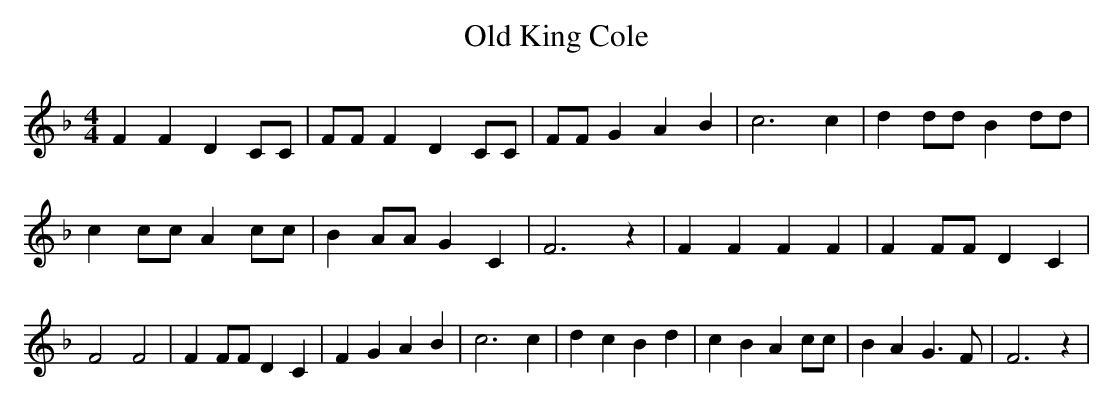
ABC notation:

X:1
T:Old King Cole
M:4/4
L:1/4
K:F
 F F D C/2C/2| F/2F/2 F D C/2C/2| F/2F/2 G A B| c3 c| d d/2d/2 B d/2d/2|\
 c c/2c/2 A c/2c/2| B A/2A/2 G C| F3 z| F F F F| F F/2F/2 D C| F2 F2|\
 F F/2F/2 D C| F G A B| c3 c| d c B d| c B A c/2c/2| B A G3/2 F/2|\
 F3 z|
